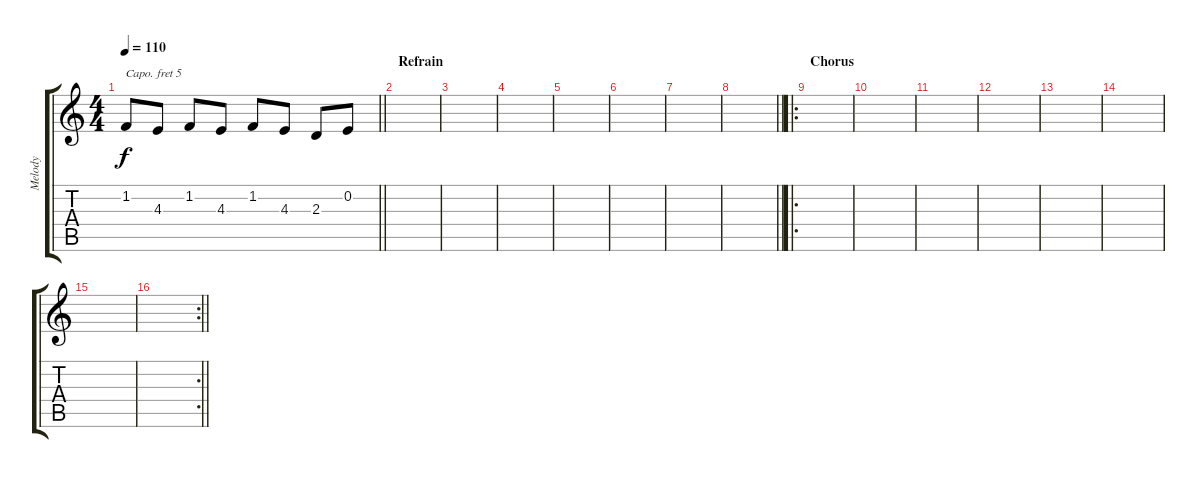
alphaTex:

\track ("Melody" "Melody") {instrument acousticgrandpiano}
\staff {score tabs}
\capo 5
\tuning (E4 B3 G3 D3 A2 E2) {hide}
\ts (4 4)
\tempo 110
\clef g2
\barLineRight lightlight
\ks c
1.2{t}.8{dy f} 4.3.8 1.2.8 4.3.8 1.2.8 4.3.8 2.3.8 0.2.8 |
\section ("" "Refrain")
|
|
|
|
|
|
\barLineRight lightlight
|
\ro
\section ("" "Chorus")
|
|
|
|
|
|
|
\rc 2
\barLineRight lightlight
